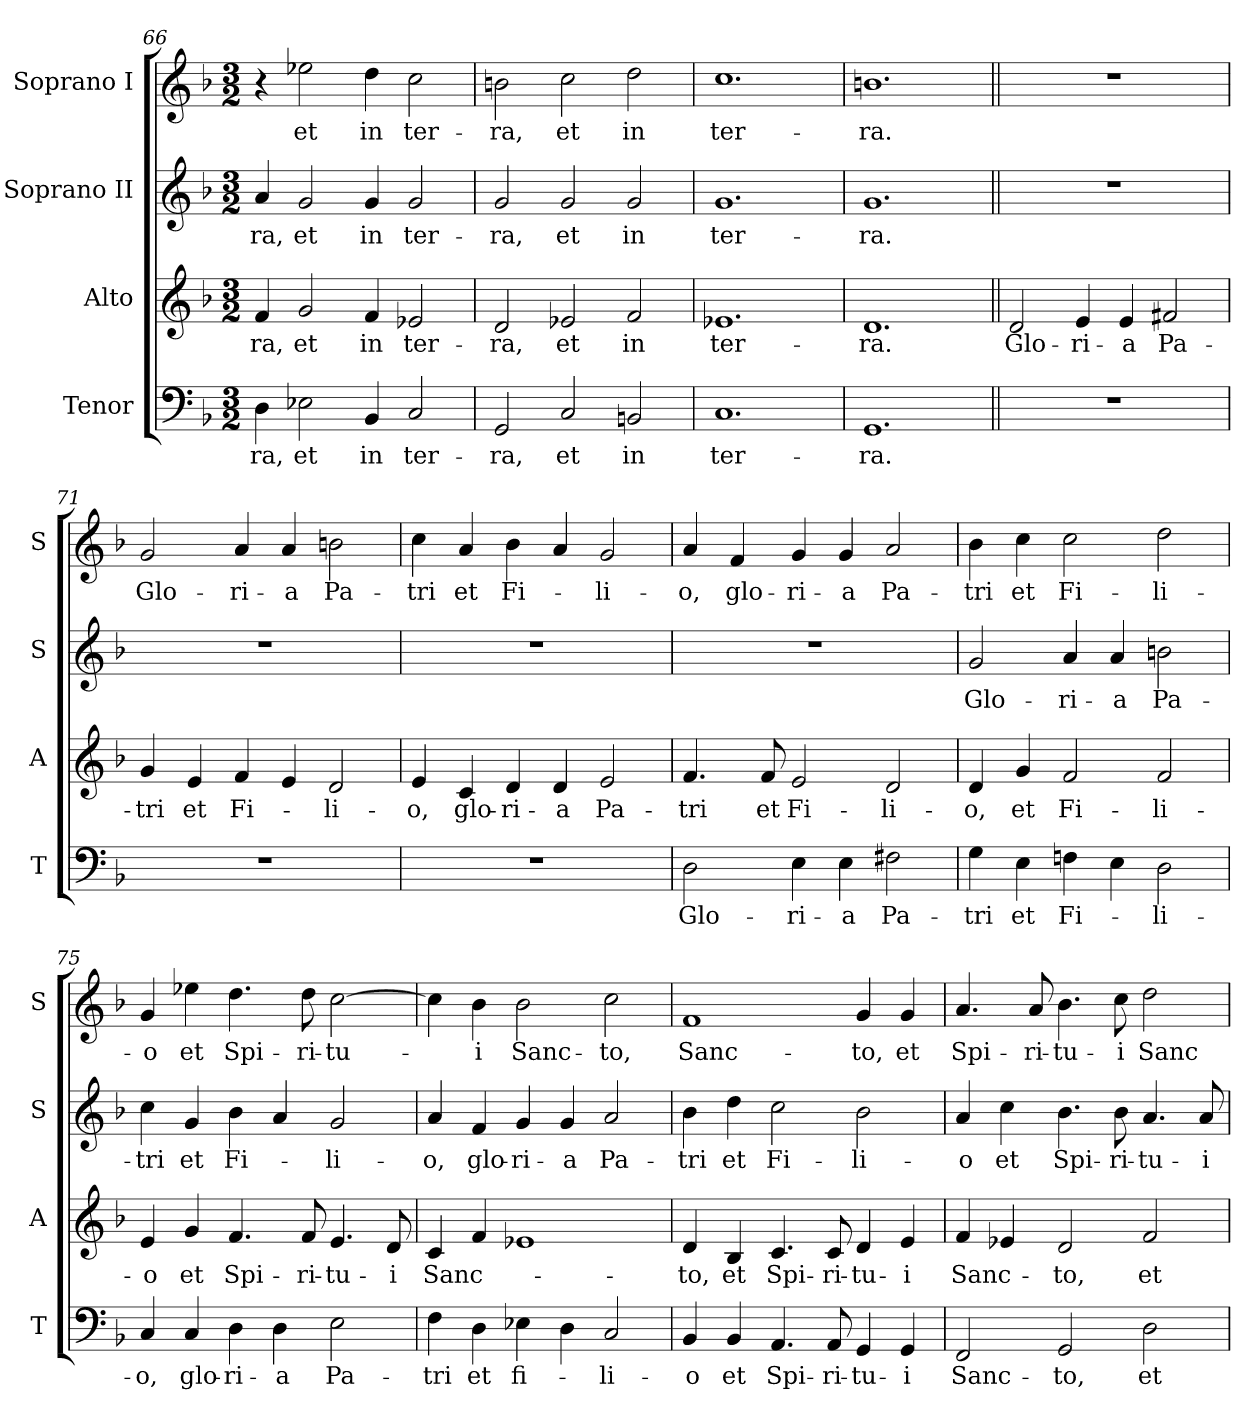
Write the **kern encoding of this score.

**kern	**text	**kern	**text	**kern	**text	**kern	**text
*part4	*part4	*part3	*part3	*part2	*part2	*part1	*part1
*staff4	*staff4	*staff3	*staff3	*staff2	*staff2	*staff1	*staff1
*I"Tenor	*	*I"Alto	*	*I"Soprano II	*	*I"Soprano I	*
*I'T	*	*I'A	*	*I'S	*	*I'S	*
*clefF4	*	*clefG2	*	*clefG2	*	*clefG2	*
*k[b-]	*	*k[b-]	*	*k[b-]	*	*k[b-]	*
*d:	*	*d:	*	*d:	*	*d:	*
*M3/2	*	*M3/2	*	*M3/2	*	*M3/2	*
=66	=66	=66	=66	=66	=66	=66	=66
!	!LO:LY:b	!	!LO:LY:b	!	!LO:LY:b	!	!
4D\	-ra,	4f/	-ra,	4a/	-ra,	4r	.
!	!LO:LY:b	!	!LO:LY:b	!	!LO:LY:b	!	!LO:LY:b
2E-X\	et	2g/	et	2g/	et	2ee-X\	et
!	!LO:LY:b	!	!LO:LY:b	!	!LO:LY:b	!	!LO:LY:b
4BB-/	in	4f/	in	4g/	in	4dd\	in
!	!LO:LY:b	!	!LO:LY:b	!	!LO:LY:b	!	!LO:LY:b
2C/	ter-	2e-X/	ter-	2g/	ter-	2cc\	ter-
!!LO:LB:g=z
=67	=67	=67	=67	=67	=67	=67	=67
!	!LO:LY:b	!	!LO:LY:b	!	!LO:LY:b	!	!LO:LY:b
2GG/	-ra,	2d/	-ra,	2g/	-ra,	2bn\	-ra,
!	!LO:LY:b	!	!LO:LY:b	!	!LO:LY:b	!	!LO:LY:b
2C/	et	2e-X/	et	2g/	et	2cc\	et
!	!LO:LY:b	!	!LO:LY:b	!	!LO:LY:b	!	!LO:LY:b
2BBn/	in	2f/	in	2g/	in	2dd\	in
=68	=68	=68	=68	=68	=68	=68	=68
!	!LO:LY:b	!	!LO:LY:b	!	!LO:LY:b	!	!LO:LY:b
1.C	ter-	1.e-X	ter-	1.g	ter-	1.cc	ter-
=69	=69	=69	=69	=69	=69	=69	=69
!	!LO:LY:b	!	!LO:LY:b	!	!LO:LY:b	!	!LO:LY:b
1.GG	-ra.	1.d	-ra.	1.g	-ra.	1.bn	-ra.
=70||	=70||	=70||	=70||	=70||	=70||	=70||	=70||
!	!	!	!LO:LY:b	!	!	!	!
1.r	.	2d/	Glo-	1.r	.	1.r	.
!	!	!	!LO:LY:b	!	!	!	!
.	.	4e/	-ri-	.	.	.	.
!	!	!	!LO:LY:b	!	!	!	!
.	.	4e/	-a	.	.	.	.
!	!	!	!LO:LY:b	!	!	!	!
.	.	2f#X/	Pa-	.	.	.	.
=71	=71	=71	=71	=71	=71	=71	=71
!	!	!	!LO:LY:b	!	!	!	!LO:LY:b
1.r	.	4g/	-tri	1.r	.	2g/	Glo-
!	!	!	!LO:LY:b	!	!	!	!
.	.	4e/	et	.	.	.	.
!	!	!	!LO:LY:b	!	!	!	!LO:LY:b
.	.	4f/	Fi-	.	.	4a/	-ri-
!	!	!	!	!	!	!	!LO:LY:b
.	.	4e/	.	.	.	4a/	-a
!	!	!	!LO:LY:b	!	!	!	!LO:LY:b
.	.	2d/	-li-	.	.	2bn\	Pa-
!!LO:LB:g=z
=72	=72	=72	=72	=72	=72	=72	=72
!	!	!	!LO:LY:b	!	!	!	!LO:LY:b
1.r	.	4e/	-o,	1.r	.	4cc\	-tri
!	!	!	!LO:LY:b	!	!	!	!LO:LY:b
.	.	4c/	glo-	.	.	4a/	et
!	!	!	!LO:LY:b	!	!	!	!LO:LY:b
.	.	4d/	-ri-	.	.	4b-\	Fi-
!	!	!	!LO:LY:b	!	!	!	!
.	.	4d/	-a	.	.	4a/	.
!	!	!	!LO:LY:b	!	!	!	!LO:LY:b
.	.	2e/	Pa-	.	.	2g/	-li-
=73	=73	=73	=73	=73	=73	=73	=73
!	!LO:LY:b	!	!LO:LY:b	!	!	!	!LO:LY:b
2D\	Glo-	4.f/	-tri	1.r	.	4a/	-o,
!	!	!	!	!	!	!	!LO:LY:b
.	.	.	.	.	.	4f/	glo-
!	!	!	!LO:LY:b	!	!	!	!
.	.	8f/	et	.	.	.	.
!	!LO:LY:b	!	!LO:LY:b	!	!	!	!LO:LY:b
4E\	-ri-	2e/	Fi-	.	.	4g/	-ri-
!	!LO:LY:b	!	!	!	!	!	!LO:LY:b
4E\	-a	.	.	.	.	4g/	-a
!	!LO:LY:b	!	!LO:LY:b	!	!	!	!LO:LY:b
2F#X\	Pa-	2d/	-li-	.	.	2a/	Pa-
=74	=74	=74	=74	=74	=74	=74	=74
!	!LO:LY:b	!	!LO:LY:b	!	!LO:LY:b	!	!LO:LY:b
4G\	-tri	4d/	-o,	2g/	Glo-	4b-\	-tri
!	!LO:LY:b	!	!LO:LY:b	!	!	!	!LO:LY:b
4E\	et	4g/	et	.	.	4cc\	et
!	!LO:LY:b	!	!LO:LY:b	!	!LO:LY:b	!	!LO:LY:b
4Fn\	Fi-	2f/	Fi-	4a/	-ri-	2cc\	Fi-
!	!	!	!	!	!LO:LY:b	!	!
4E\	.	.	.	4a/	-a	.	.
!	!LO:LY:b	!	!LO:LY:b	!	!LO:LY:b	!	!LO:LY:b
2D\	-li-	2f/	-li-	2bn\	Pa-	2dd\	-li-
=75	=75	=75	=75	=75	=75	=75	=75
!	!LO:LY:b	!	!LO:LY:b	!	!LO:LY:b	!	!LO:LY:b
4C/	-o,	4e/	-o	4cc\	-tri	4g/	-o
!	!LO:LY:b	!	!LO:LY:b	!	!LO:LY:b	!	!LO:LY:b
4C/	glo-	4g/	et	4g/	et	4ee-X\	et
!	!LO:LY:b	!	!LO:LY:b	!	!LO:LY:b	!	!LO:LY:b
4D\	-ri-	4.f/	Spi-	4b-\	Fi-	4.dd\	Spi-
!	!LO:LY:b	!	!	!	!	!	!
4D\	-a	.	.	4a/	.	.	.
!	!	!	!LO:LY:b	!	!	!	!LO:LY:b
.	.	8f/	-ri-	.	.	8dd\	-ri-
!	!LO:LY:b	!	!LO:LY:b	!	!LO:LY:b	!	!LO:LY:b
2E\	Pa-	4.e/	-tu-	2g/	-li-	[2cc\	-tu-
!	!	!	!LO:LY:b	!	!	!	!
.	.	8d/	-i	.	.	.	.
!!LO:PB:g=z
=76	=76	=76	=76	=76	=76	=76	=76
!	!LO:LY:b	!	!LO:LY:b	!	!LO:LY:b	!	!
4F\	-tri	4c/	Sanc-	4a/	-o,	4cc\]	.
!	!LO:LY:b	!	!	!	!LO:LY:b	!	!LO:LY:b
4D\	et	4f/	.	4f/	glo-	4b-\	-i
!	!LO:LY:b	!	!	!	!LO:LY:b	!	!LO:LY:b
4E-X\	fi-	1e-X	.	4g/	-ri-	2b-\	Sanc-
!	!	!	!	!	!LO:LY:b	!	!
4D\	.	.	.	4g/	-a	.	.
!	!LO:LY:b	!	!	!	!LO:LY:b	!	!LO:LY:b
2C/	-li-	.	.	2a/	Pa-	2cc\	-to,
=77	=77	=77	=77	=77	=77	=77	=77
!	!LO:LY:b	!	!LO:LY:b	!	!LO:LY:b	!	!LO:LY:b
4BB-/	-o	4d/	-to,	4b-\	-tri	1f	Sanc-
!	!LO:LY:b	!	!LO:LY:b	!	!LO:LY:b	!	!
4BB-/	et	4B-/	et	4dd\	et	.	.
!	!LO:LY:b	!	!LO:LY:b	!	!LO:LY:b	!	!
4.AA/	Spi-	4.c/	Spi-	2cc\	Fi-	.	.
!	!LO:LY:b	!	!LO:LY:b	!	!	!	!
8AA/	-ri-	8c/	-ri-	.	.	.	.
!	!LO:LY:b	!	!LO:LY:b	!	!LO:LY:b	!	!LO:LY:b
4GG/	-tu-	4d/	-tu-	2b-\	-li-	4g/	-to,
!	!LO:LY:b	!	!LO:LY:b	!	!	!	!LO:LY:b
4GG/	-i	4e/	-i	.	.	4g/	et
=78	=78	=78	=78	=78	=78	=78	=78
!	!LO:LY:b	!	!LO:LY:b	!	!LO:LY:b	!	!LO:LY:b
2FF/	Sanc-	4f/	Sanc-	4a/	-o	4.a/	Spi-
!	!	!	!	!	!LO:LY:b	!	!
.	.	4e-X/	.	4cc\	et	.	.
!	!	!	!	!	!	!	!LO:LY:b
.	.	.	.	.	.	8a/	-ri-
!	!LO:LY:b	!	!LO:LY:b	!	!LO:LY:b	!	!LO:LY:b
2GG/	-to,	2d/	-to,	4.b-\	Spi-	4.b-\	-tu-
!	!	!	!	!	!LO:LY:b	!	!LO:LY:b
.	.	.	.	8b-\	-ri-	8cc\	-i
!	!LO:LY:b	!	!LO:LY:b	!	!LO:LY:b	!	!LO:LY:b
2D\	et	2f/	et	4.a/	-tu-	2dd\	Sanc-
!	!	!	!	!	!LO:LY:b	!	!
.	.	.	.	8a/	-i	.	.
=	=	=	=	=	=	=	=
*-	*-	*-	*-	*-	*-	*-	*-
